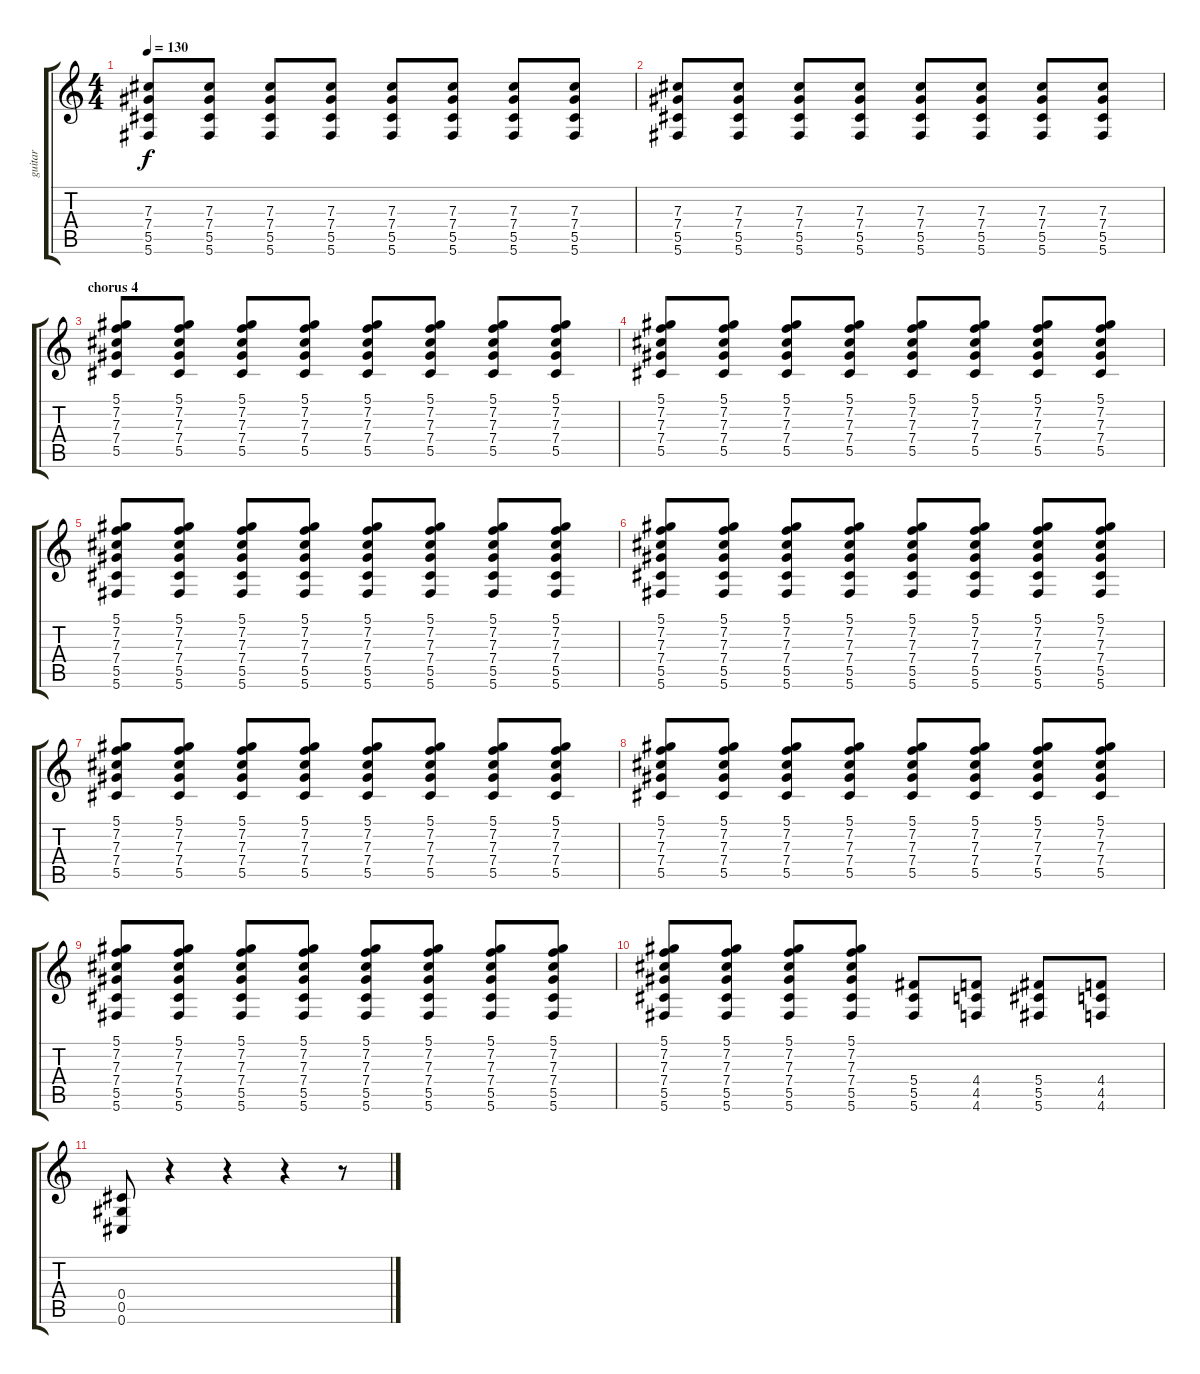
\track ("guitar" "guitar") {instrument acousticguitarsteel}
\staff {score tabs}
\tuning (Eb4 Bb3 Gb3 Db3 Ab2 Db2) {hide}
\ts (4 4)
\tempo 130
\clef g2
\ks c
(7.3 7.4 5.5 5.6).8{dy f} (7.3 7.4 5.5 5.6).8 (7.3 7.4 5.5 5.6).8 (7.3 7.4 5.5 5.6).8 (7.3 7.4 5.5 5.6).8 (7.3 7.4 5.5 5.6).8 (7.3 7.4 5.5 5.6).8 (7.3 7.4 5.5 5.6).8 |
(7.3 7.4 5.5 5.6).8 (7.3 7.4 5.5 5.6).8 (7.3 7.4 5.5 5.6).8 (7.3 7.4 5.5 5.6).8 (7.3 7.4 5.5 5.6).8 (7.3 7.4 5.5 5.6).8 (7.3 7.4 5.5 5.6).8 (7.3 7.4 5.5 5.6).8 |
\section ("" "chorus 4")
(5.1 7.2 7.3 7.4 5.5).8 (5.1 7.2 7.3 7.4 5.5).8 (5.1 7.2 7.3 7.4 5.5).8 (5.1 7.2 7.3 7.4 5.5).8 (5.1 7.2 7.3 7.4 5.5).8 (5.1 7.2 7.3 7.4 5.5).8 (5.1 7.2 7.3 7.4 5.5).8 (5.1 7.2 7.3 7.4 5.5).8 |
(5.1 7.2 7.3 7.4 5.5).8 (5.1 7.2 7.3 7.4 5.5).8 (5.1 7.2 7.3 7.4 5.5).8 (5.1 7.2 7.3 7.4 5.5).8 (5.1 7.2 7.3 7.4 5.5).8 (5.1 7.2 7.3 7.4 5.5).8 (5.1 7.2 7.3 7.4 5.5).8 (5.1 7.2 7.3 7.4 5.5).8 |
(5.1 7.2 7.3 7.4 5.5 5.6).8 (5.1 7.2 7.3 7.4 5.5 5.6).8 (5.1 7.2 7.3 7.4 5.5 5.6).8 (5.1 7.2 7.3 7.4 5.5 5.6).8 (5.1 7.2 7.3 7.4 5.5 5.6).8 (5.1 7.2 7.3 7.4 5.5 5.6).8 (5.1 7.2 7.3 7.4 5.5 5.6).8 (5.1 7.2 7.3 7.4 5.5 5.6).8 |
(5.1 7.2 7.3 7.4 5.5 5.6).8 (5.1 7.2 7.3 7.4 5.5 5.6).8 (5.1 7.2 7.3 7.4 5.5 5.6).8 (5.1 7.2 7.3 7.4 5.5 5.6).8 (5.1 7.2 7.3 7.4 5.5 5.6).8 (5.1 7.2 7.3 7.4 5.5 5.6).8 (5.1 7.2 7.3 7.4 5.5 5.6).8 (5.1 7.2 7.3 7.4 5.5 5.6).8 |
(5.1 7.2 7.3 7.4 5.5).8 (5.1 7.2 7.3 7.4 5.5).8 (5.1 7.2 7.3 7.4 5.5).8 (5.1 7.2 7.3 7.4 5.5).8 (5.1 7.2 7.3 7.4 5.5).8 (5.1 7.2 7.3 7.4 5.5).8 (5.1 7.2 7.3 7.4 5.5).8 (5.1 7.2 7.3 7.4 5.5).8 |
(5.1 7.2 7.3 7.4 5.5).8 (5.1 7.2 7.3 7.4 5.5).8 (5.1 7.2 7.3 7.4 5.5).8 (5.1 7.2 7.3 7.4 5.5).8 (5.1 7.2 7.3 7.4 5.5).8 (5.1 7.2 7.3 7.4 5.5).8 (5.1 7.2 7.3 7.4 5.5).8 (5.1 7.2 7.3 7.4 5.5).8 |
(5.1 7.2 7.3 7.4 5.5 5.6).8 (5.1 7.2 7.3 7.4 5.5 5.6).8 (5.1 7.2 7.3 7.4 5.5 5.6).8 (5.1 7.2 7.3 7.4 5.5 5.6).8 (5.1 7.2 7.3 7.4 5.5 5.6).8 (5.1 7.2 7.3 7.4 5.5 5.6).8 (5.1 7.2 7.3 7.4 5.5 5.6).8 (5.1 7.2 7.3 7.4 5.5 5.6).8 |
(5.1 7.2 7.3 7.4 5.5 5.6).8 (5.1 7.2 7.3 7.4 5.5 5.6).8 (5.1 7.2 7.3 7.4 5.5 5.6).8 (5.1 7.2 7.3 7.4 5.5 5.6).8 (5.4 5.5 5.6).8 (4.4 4.5 4.6).8 (5.4 5.5 5.6).8 (4.4 4.5 4.6).8 |
(0.4 0.5 0.6).8 r.4 r.4 r.4 r.8
